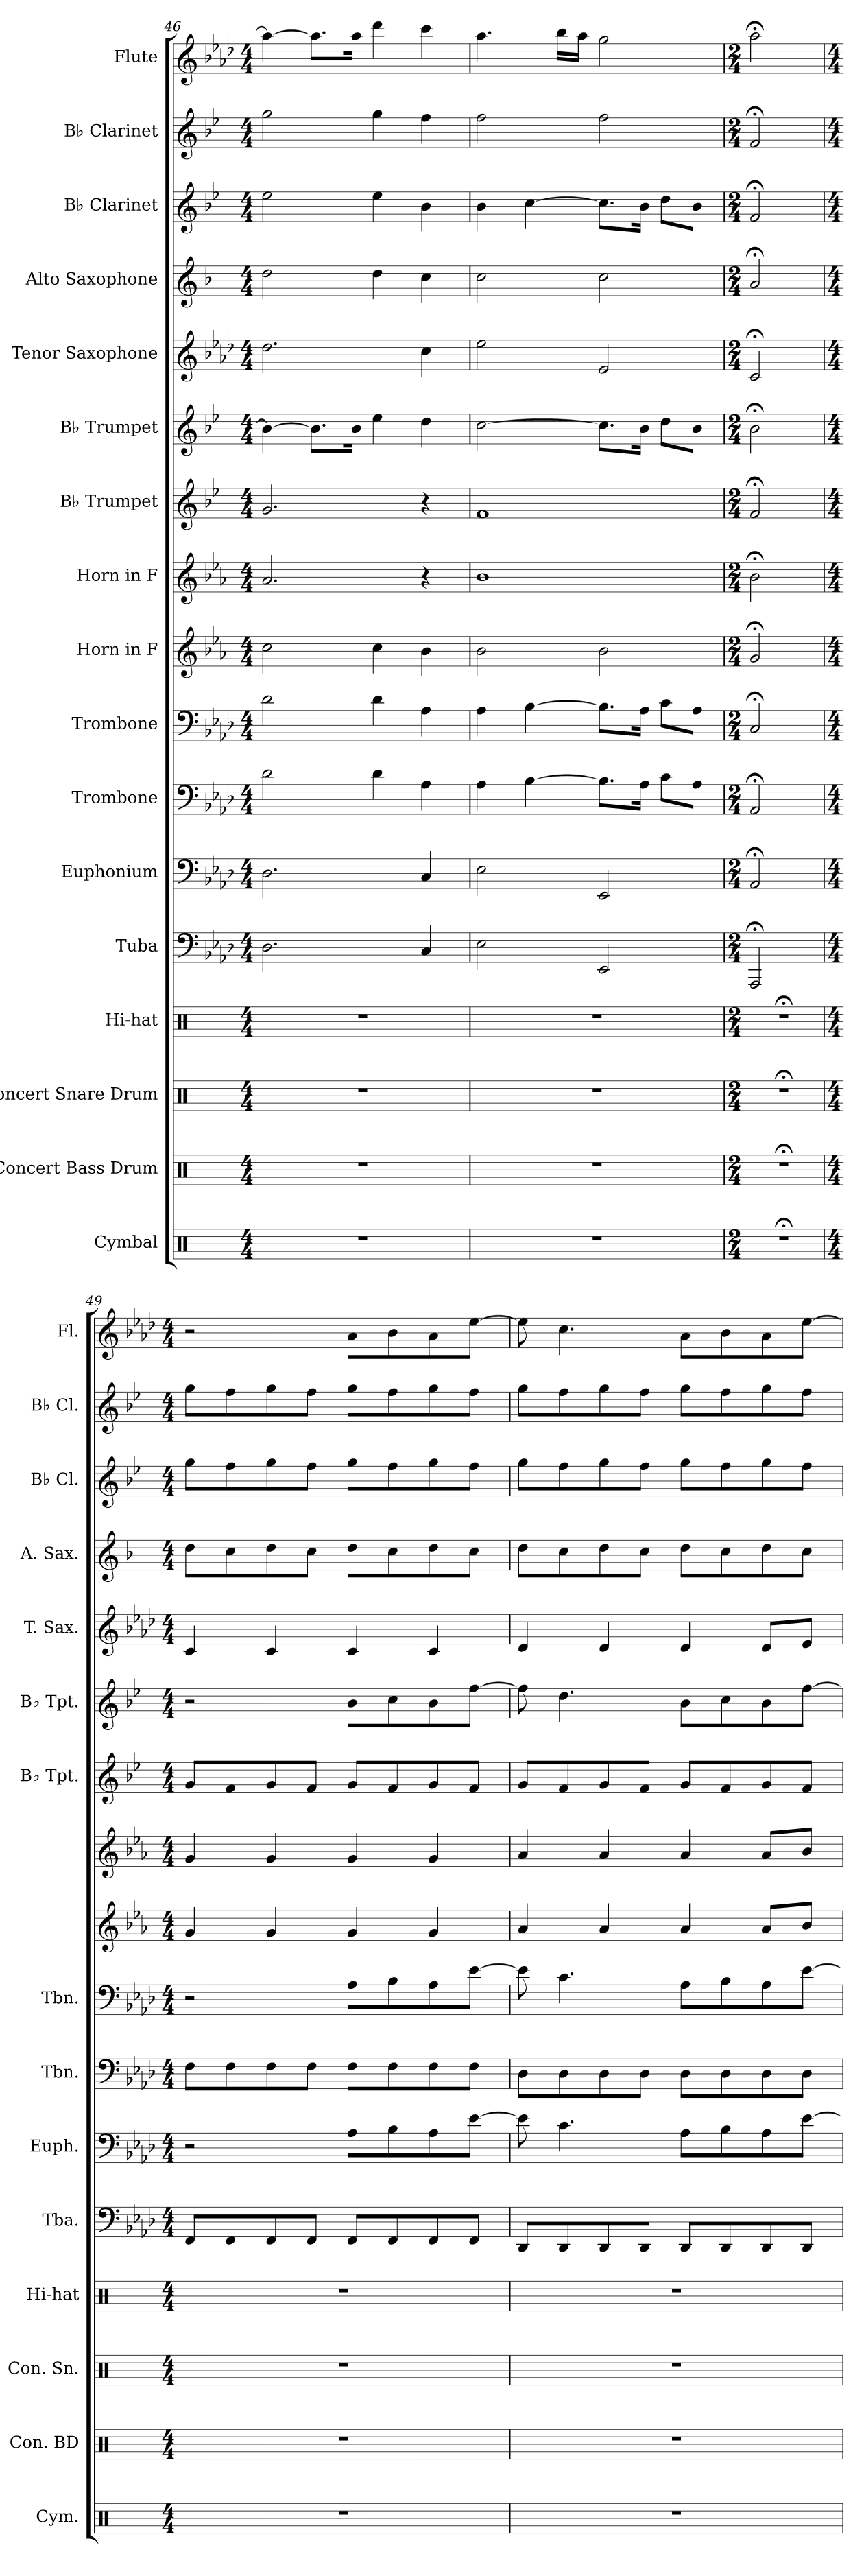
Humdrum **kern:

**kern	**kern	**kern	**kern	**kern	**kern	**kern	**kern	**kern	**kern	**kern	**kern	**kern	**kern	**kern	**kern	**kern
*part17	*part16	*part15	*part14	*part13	*part12	*part11	*part10	*part9	*part8	*part7	*part6	*part5	*part4	*part3	*part2	*part1
*staff17	*staff16	*staff15	*staff14	*staff13	*staff12	*staff11	*staff10	*staff9	*staff8	*staff7	*staff6	*staff5	*staff4	*staff3	*staff2	*staff1
*I"Cymbal	*I"Concert Bass Drum	*I"Concert Snare Drum	*I"Hi-hat	*I"Tuba	*I"Euphonium	*I"Trombone	*I"Trombone	*I"Horn in F	*I"Horn in F	*I"B♭ Trumpet	*I"B♭ Trumpet	*I"Tenor Saxophone	*I"Alto Saxophone	*I"B♭ Clarinet	*I"B♭ Clarinet	*I"Flute
*I'Cym.	*I'Con. BD	*I'Con. Sn.	*I'Hi-hat	*I'Tba.	*I'Euph.	*I'Tbn.	*I'Tbn.	*	*	*I'B♭ Tpt.	*I'B♭ Tpt.	*I'T. Sax.	*I'A. Sax.	*I'B♭ Cl.	*I'B♭ Cl.	*I'Fl.
*clefX	*clefX	*clefX	*clefX	*clefF4	*clefF4	*clefF4	*clefF4	*clefG2	*clefG2	*clefG2	*clefG2	*clefG2	*clefG2	*clefG2	*clefG2	*clefG2
*	*	*	*	*	*	*	*	*ITrd4c7	*ITrd4c7	*ITrd1c2	*ITrd1c2	*ITrd8c14	*ITrd5c9	*ITrd1c2	*ITrd1c2	*
*k[]	*k[]	*k[]	*k[]	*k[b-e-a-d-]	*k[b-e-a-d-]	*k[b-e-a-d-]	*k[b-e-a-d-]	*k[b-e-a-d-]	*k[b-e-a-d-]	*k[b-e-a-d-]	*k[b-e-a-d-]	*k[b-e-a-d-]	*k[b-e-a-d-]	*k[b-e-a-d-]	*k[b-e-a-d-]	*k[b-e-a-d-]
*M4/4	*M4/4	*M4/4	*M4/4	*M4/4	*M4/4	*M4/4	*M4/4	*M4/4	*M4/4	*M4/4	*M4/4	*M4/4	*M4/4	*M4/4	*M4/4	*M4/4
=46	=46	=46	=46	=46	=46	=46	=46	=46	=46	=46	=46	=46	=46	=46	=46	=46
1r	1r	1r	1r	2.D-\	2.D-\	2d-\	2d-\	2f\	2.d-/	2.f/	4a-\_	2.d-\	2f\	2dd-\	2ff\	4aa-\_
.	.	.	.	.	.	.	.	.	.	.	8.a-\L]	.	.	.	.	8.aa-\L]
.	.	.	.	.	.	.	.	.	.	.	16a-\Jk	.	.	.	.	16aa-\Jk
.	.	.	.	.	.	4d-\	4d-\	4f\	.	.	4dd-\	.	4f\	4dd-\	4ff\	4ddd-\
.	.	.	.	4C/	4C/	4A-\	4A-\	4e-\	4r	4r	4cc\	4c\	4e-\	4a-\	4ee-\	4ccc\
=47	=47	=47	=47	=47	=47	=47	=47	=47	=47	=47	=47	=47	=47	=47	=47	=47
1r	1r	1r	1r	2E-\	2E-\	4A-\	4A-\	2e-\	1e-	1e-	[2b-\	2e-\	2e-\	4a-\	2ee-\	4.aa-\
.	.	.	.	.	.	[4B-\	[4B-\	.	.	.	.	.	.	[4b-\	.	.
.	.	.	.	.	.	.	.	.	.	.	.	.	.	.	.	16bb-\LL
.	.	.	.	.	.	.	.	.	.	.	.	.	.	.	.	16aa-\JJ
.	.	.	.	2EE-/	2EE-/	8.B-\L]	8.B-\L]	2e-\	.	.	8.b-\L]	2E-/	2e-\	8.b-\L]	2ee-\	2gg\
.	.	.	.	.	.	16A-\Jk	16A-\Jk	.	.	.	16a-\Jk	.	.	16a-\Jk	.	.
.	.	.	.	.	.	8c\L	8c\L	.	.	.	8cc\L	.	.	8cc\L	.	.
.	.	.	.	.	.	8A-\J	8A-\J	.	.	.	8a-\J	.	.	8a-\J	.	.
=48	=48	=48	=48	=48	=48	=48	=48	=48	=48	=48	=48	=48	=48	=48	=48	=48
*M2/4	*M2/4	*M2/4	*M2/4	*M2/4	*M2/4	*M2/4	*M2/4	*M2/4	*M2/4	*M2/4	*M2/4	*M2/4	*M2/4	*M2/4	*M2/4	*M2/4
2r;<	2r;<	2r;<	2r;<	2AAA-;</	2AA-;</	2AA-;</	2C;</	2c;</	2e-;<\	2e-;</	2a-;<\	2C;</	2c;</	2e-;</	2e-;</	2aa-;<\
=49	=49	=49	=49	=49	=49	=49	=49	=49	=49	=49	=49	=49	=49	=49	=49	=49
!!LO:REH:place=s1:a:B:fs=14:t=The Scientist
*M4/4	*M4/4	*M4/4	*M4/4	*M4/4	*M4/4	*M4/4	*M4/4	*M4/4	*M4/4	*M4/4	*M4/4	*M4/4	*M4/4	*M4/4	*M4/4	*M4/4
*	*	*	*	*	*	*	*	*	*	*	*	*	*	*	*	*MM74
1r	1r	1r	1r	8FF/L	2r	8F\L	2r	4c/	4c/	8f/L	2r	4C/	8f\L	8ff\L	8ff\L	2r
.	.	.	.	8FF/	.	8F\	.	.	.	8e-/	.	.	8e-\	8ee-\	8ee-\	.
.	.	.	.	8FF/	.	8F\	.	4c/	4c/	8f/	.	4C/	8f\	8ff\	8ff\	.
.	.	.	.	8FF/J	.	8F\J	.	.	.	8e-/J	.	.	8e-\J	8ee-\J	8ee-\J	.
.	.	.	.	8FF/L	8A-\L	8F\L	8A-\L	4c/	4c/	8f/L	8a-\L	4C/	8f\L	8ff\L	8ff\L	8a-\L
.	.	.	.	8FF/	8B-\	8F\	8B-\	.	.	8e-/	8b-\	.	8e-\	8ee-\	8ee-\	8b-\
.	.	.	.	8FF/	8A-\	8F\	8A-\	4c/	4c/	8f/	8a-\	4C/	8f\	8ff\	8ff\	8a-\
.	.	.	.	8FF/J	[8e-\J	8F\J	[8e-\J	.	.	8e-/J	[8ee-\J	.	8e-\J	8ee-\J	8ee-\J	[8ee-\J
=50	=50	=50	=50	=50	=50	=50	=50	=50	=50	=50	=50	=50	=50	=50	=50	=50
1r	1r	1r	1r	8DD-/L	8e-\]	8D-\L	8e-\]	4d-/	4d-/	8f/L	8ee-\]	4D-/	8f\L	8ff\L	8ff\L	8ee-\]
.	.	.	.	8DD-/	4.c\	8D-\	4.c\	.	.	8e-/	4.cc\	.	8e-\	8ee-\	8ee-\	4.cc\
.	.	.	.	8DD-/	.	8D-\	.	4d-/	4d-/	8f/	.	4D-/	8f\	8ff\	8ff\	.
.	.	.	.	8DD-/J	.	8D-\J	.	.	.	8e-/J	.	.	8e-\J	8ee-\J	8ee-\J	.
.	.	.	.	8DD-/L	8A-\L	8D-\L	8A-\L	4d-/	4d-/	8f/L	8a-\L	4D-/	8f\L	8ff\L	8ff\L	8a-\L
.	.	.	.	8DD-/	8B-\	8D-\	8B-\	.	.	8e-/	8b-\	.	8e-\	8ee-\	8ee-\	8b-\
.	.	.	.	8DD-/	8A-\	8D-\	8A-\	8d-/L	8d-/L	8f/	8a-\	8D-/L	8f\	8ff\	8ff\	8a-\
.	.	.	.	8DD-/J	[8e-\J	8D-\J	[8e-\J	8e-/J	8e-/J	8e-/J	[8ee-\J	8E-/J	8e-\J	8ee-\J	8ee-\J	[8ee-\J
=	=	=	=	=	=	=	=	=	=	=	=	=	=	=	=	=
*-	*-	*-	*-	*-	*-	*-	*-	*-	*-	*-	*-	*-	*-	*-	*-	*-
